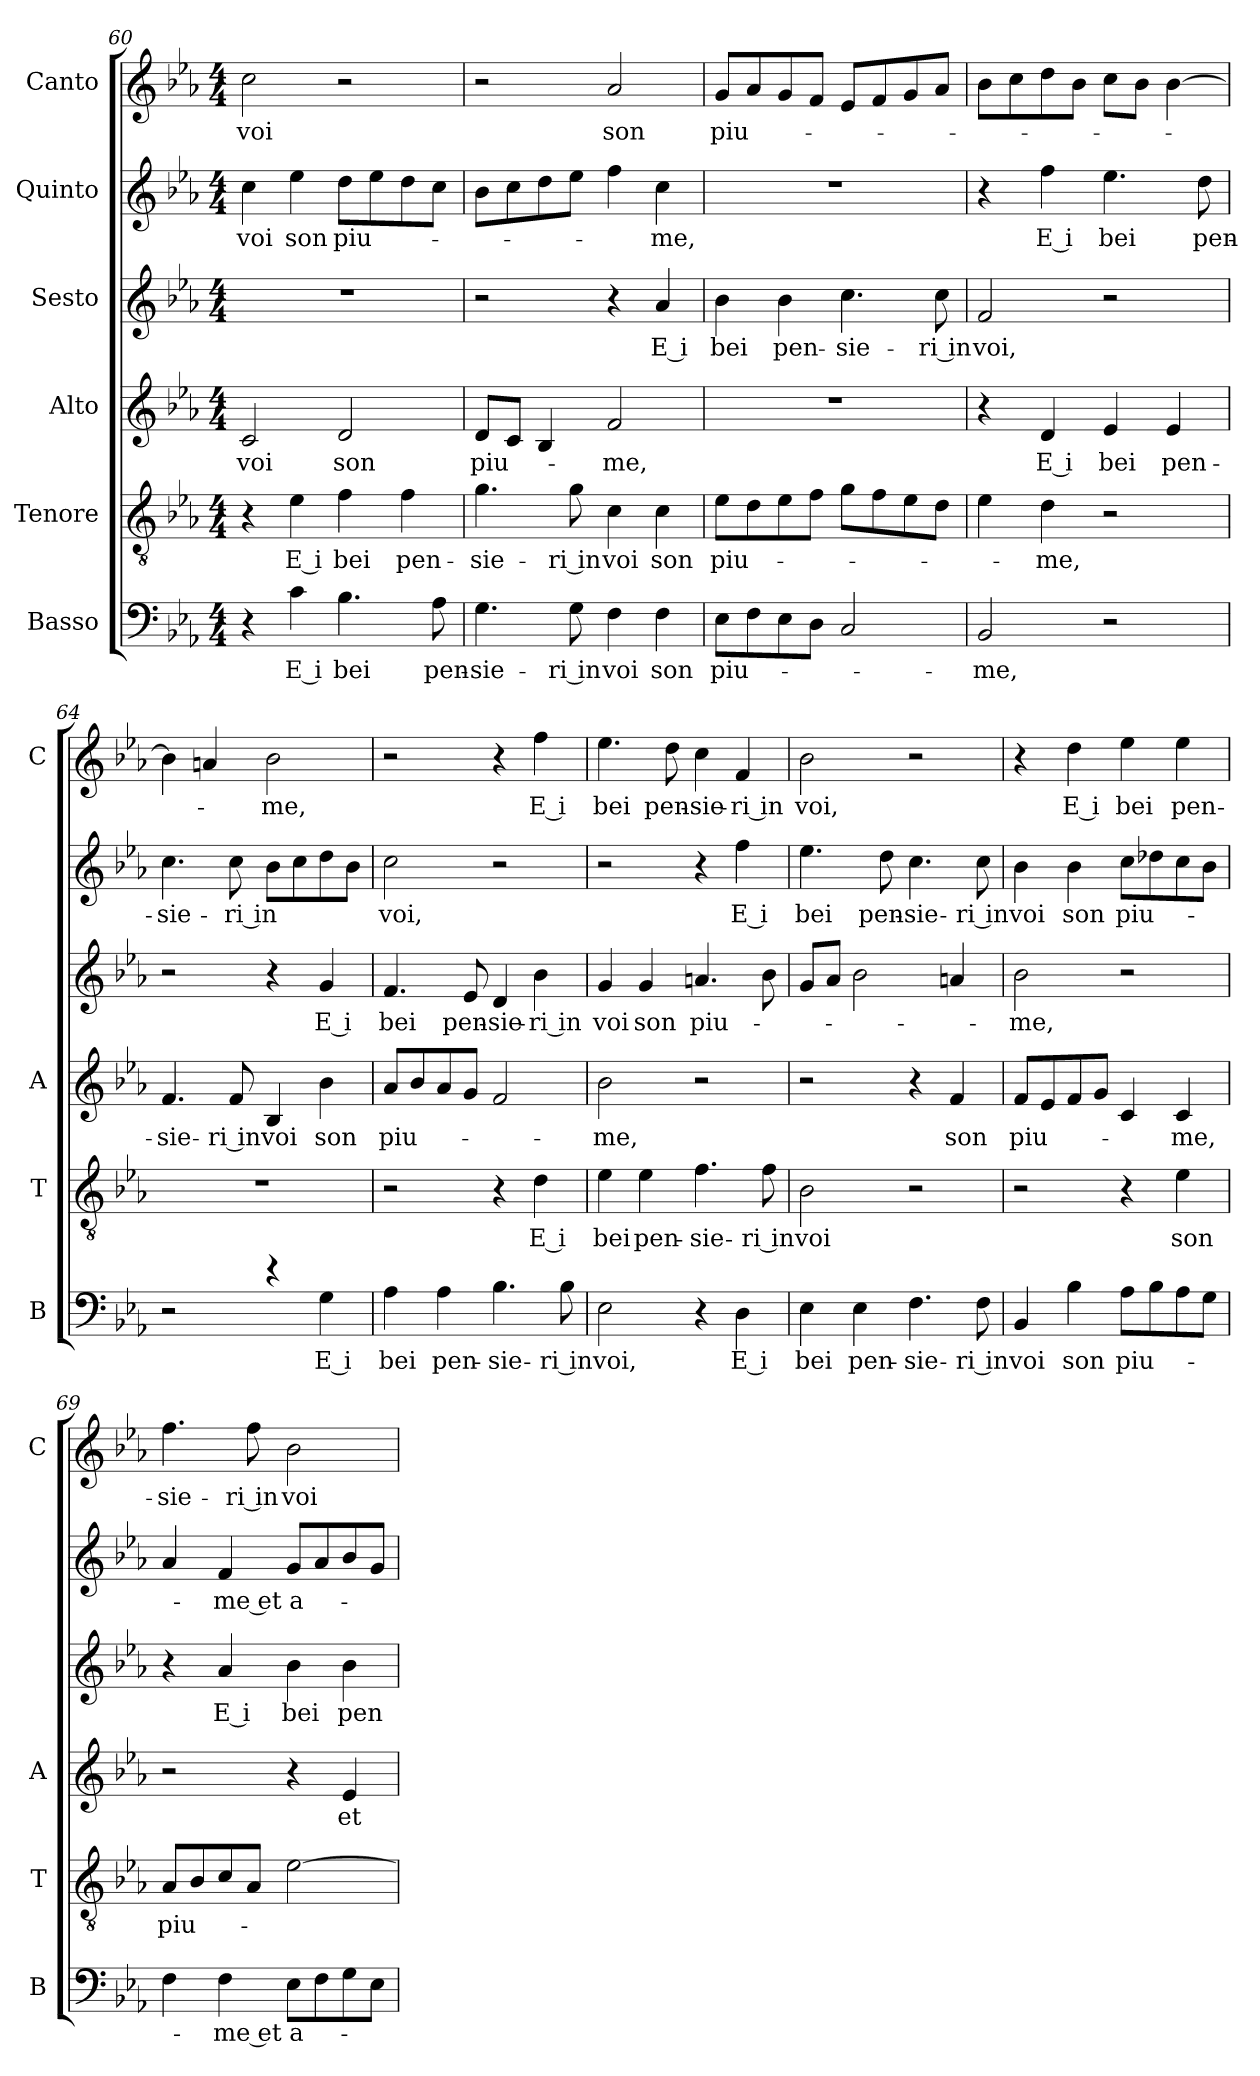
**kern	**text	**kern	**text	**kern	**text	**kern	**text	**kern	**text	**kern	**text
*part6	*part6	*part5	*part5	*part4	*part4	*part3	*part3	*part2	*part2	*part1	*part1
*staff6	*staff6	*staff5	*staff5	*staff4	*staff4	*staff3	*staff3	*staff2	*staff2	*staff1	*staff1
*I"Basso	*	*I"Tenore	*	*I"Alto	*	*I"Sesto	*	*I"Quinto	*	*I"Canto	*
*I'B	*	*I'T	*	*I'A	*	*	*	*	*	*I'C	*
*clefF4	*	*clefGv2	*	*clefG2	*	*clefG2	*	*clefG2	*	*clefG2	*
*k[b-e-a-]	*	*k[b-e-a-]	*	*k[b-e-a-]	*	*k[b-e-a-]	*	*k[b-e-a-]	*	*k[b-e-a-]	*
*E-:	*	*E-:	*	*E-:	*	*E-:	*	*E-:	*	*E-:	*
*M4/4	*	*M4/4	*	*M4/4	*	*M4/4	*	*M4/4	*	*M4/4	*
=60	=60	=60	=60	=60	=60	=60	=60	=60	=60	=60	=60
!	!	!	!	!	!LO:LY:b	!	!	!	!LO:LY:b	!	!LO:LY:b
4r	.	4r	.	2c/	voi	1r	.	4cc\	voi	2cc\	voi
!	!LO:LY:b	!	!LO:LY:b	!	!	!	!	!	!LO:LY:b	!	!
4c\	E i	4e-\	E i	.	.	.	.	4ee-\	son	.	.
!	!LO:LY:b	!	!LO:LY:b	!	!LO:LY:b	!	!	!	!LO:LY:b	!	!
4.B-\	bei	4f\	bei	2d/	son	.	.	8dd\L	piu-	2r	.
.	.	.	.	.	.	.	.	8ee-\	.	.	.
!	!	!	!LO:LY:b	!	!	!	!	!	!	!	!
.	.	4f\	pen-	.	.	.	.	8dd\	.	.	.
!	!LO:LY:b	!	!	!	!	!	!	!	!	!	!
8A-\	pen-	.	.	.	.	.	.	8cc\J	.	.	.
!!LO:PB:g=z
=61	=61	=61	=61	=61	=61	=61	=61	=61	=61	=61	=61
!	!LO:LY:b	!	!LO:LY:b	!	!LO:LY:b	!	!	!	!	!	!
4.G\	-sie-	4.g\	-sie-	8d/L	piu-	2r	.	8b-\L	.	2r	.
.	.	.	.	8c/J	.	.	.	8cc\	.	.	.
.	.	.	.	4B-/	.	.	.	8dd\	.	.	.
!	!LO:LY:b	!	!LO:LY:b	!	!	!	!	!	!	!	!
8G\	-ri in	8g\	-ri in	.	.	.	.	8ee-\J	.	.	.
!	!LO:LY:b	!	!LO:LY:b	!	!LO:LY:b	!	!	!	!	!	!LO:LY:b
4F\	voi	4c\	voi	2f/	-me,	4r	.	4ff\	.	2a-/	son
!	!LO:LY:b	!	!LO:LY:b	!	!	!	!LO:LY:b	!	!LO:LY:b	!	!
4F\	son	4c\	son	.	.	4a-/	E i	4cc\	-me,	.	.
=62	=62	=62	=62	=62	=62	=62	=62	=62	=62	=62	=62
!	!LO:LY:b	!	!LO:LY:b	!	!	!	!LO:LY:b	!	!	!	!LO:LY:b
8E-\L	piu-	8e-\L	piu-	1r	.	4b-\	bei	1r	.	8g/L	piu-
8F\	.	8d\	.	.	.	.	.	.	.	8a-/	.
!	!	!	!	!	!	!	!LO:LY:b	!	!	!	!
8E-\	.	8e-\	.	.	.	4b-\	pen-	.	.	8g/	.
8D\J	.	8f\J	.	.	.	.	.	.	.	8f/J	.
!	!	!	!	!	!	!	!LO:LY:b	!	!	!	!
2C/	.	8g\L	.	.	.	4.cc\	-sie-	.	.	8e-/L	.
.	.	8f\	.	.	.	.	.	.	.	8f/	.
.	.	8e-\	.	.	.	.	.	.	.	8g/	.
!	!	!	!	!	!	!	!LO:LY:b	!	!	!	!
.	.	8d\J	.	.	.	8cc\	-ri in	.	.	8a-/J	.
=63	=63	=63	=63	=63	=63	=63	=63	=63	=63	=63	=63
!	!LO:LY:b	!	!	!	!	!	!LO:LY:b	!	!	!	!
2BB-/	-me,	4e-\	.	4r	.	2f/	voi,	4r	.	8b-\L	.
.	.	.	.	.	.	.	.	.	.	8cc\	.
!	!	!	!LO:LY:b	!	!LO:LY:b	!	!	!	!LO:LY:b	!	!
.	.	4d\	-me,	4d/	E i	.	.	4ff\	E i	8dd\	.
.	.	.	.	.	.	.	.	.	.	8b-\J	.
!	!	!	!	!	!LO:LY:b	!	!	!	!LO:LY:b	!	!
2r	.	2r	.	4e-/	bei	2r	.	4.ee-\	bei	8cc\L	.
.	.	.	.	.	.	.	.	.	.	8b-\J	.
!	!	!	!	!	!LO:LY:b	!	!	!	!	!	!
.	.	.	.	4e-/	pen-	.	.	.	.	[4b-\	.
!	!	!	!	!	!	!	!	!	!LO:LY:b	!	!
.	.	.	.	.	.	.	.	8dd\	pen-	.	.
=64	=64	=64	=64	=64	=64	=64	=64	=64	=64	=64	=64
!	!	!	!	!	!LO:LY:b	!	!	!	!LO:LY:b	!	!
2r	.	1r	.	4.f/	-sie-	2r	.	4.cc\	-sie-	4b-\]	.
.	.	.	.	.	.	.	.	.	.	4an/	.
!	!	!	!	!	!LO:LY:b	!	!	!	!LO:LY:b	!	!
.	.	.	.	8f/	-ri in	.	.	8cc\	-ri in	.	.
!	!	!	!	!	!LO:LY:b	!	!	!	!	!	!LO:LY:b
4re	.	.	.	4B-/	voi	4r	.	8b-\L	.	2b-\	-me,
.	.	.	.	.	.	.	.	8cc\	.	.	.
!	!LO:LY:b	!	!	!	!LO:LY:b	!	!LO:LY:b	!	!	!	!
4G\	E i	.	.	4b-\	son	4g/	E i	8dd\	.	.	.
.	.	.	.	.	.	.	.	8b-\J	.	.	.
=65	=65	=65	=65	=65	=65	=65	=65	=65	=65	=65	=65
!	!LO:LY:b	!	!	!	!LO:LY:b	!	!LO:LY:b	!	!LO:LY:b	!	!
4A-\	bei	2r	.	8a-/L	piu-	4.f/	bei	2cc\	voi,	2r	.
.	.	.	.	8b-/	.	.	.	.	.	.	.
!	!LO:LY:b	!	!	!	!	!	!	!	!	!	!
4A-\	pen-	.	.	8a-/	.	.	.	.	.	.	.
!	!	!	!	!	!	!	!LO:LY:b	!	!	!	!
.	.	.	.	8g/J	.	8e-/	pen-	.	.	.	.
!	!LO:LY:b	!	!	!	!	!	!LO:LY:b	!	!	!	!
4.B-\	-sie-	4r	.	2f/	.	4d/	-sie-	2r	.	4r	.
!	!	!	!LO:LY:b	!	!	!	!LO:LY:b	!	!	!	!LO:LY:b
.	.	4d\	E i	.	.	4b-\	-ri in	.	.	4ff\	E i
!	!LO:LY:b	!	!	!	!	!	!	!	!	!	!
8B-\	-ri in	.	.	.	.	.	.	.	.	.	.
=66	=66	=66	=66	=66	=66	=66	=66	=66	=66	=66	=66
!	!LO:LY:b	!	!LO:LY:b	!	!LO:LY:b	!	!LO:LY:b	!	!	!	!LO:LY:b
2E-\	voi,	4e-\	bei	2b-\	-me,	4g/	voi	2r	.	4.ee-\	bei
!	!	!	!LO:LY:b	!	!	!	!LO:LY:b	!	!	!	!
.	.	4e-\	pen-	.	.	4g/	son	.	.	.	.
!	!	!	!	!	!	!	!	!	!	!	!LO:LY:b
.	.	.	.	.	.	.	.	.	.	8dd\	pen-
!	!	!	!LO:LY:b	!	!	!	!LO:LY:b	!	!	!	!LO:LY:b
4r	.	4.f\	-sie-	2r	.	4.an/	piu-	4r	.	4cc\	-sie-
!	!LO:LY:b	!	!	!	!	!	!	!	!LO:LY:b	!	!LO:LY:b
4D\	E i	.	.	.	.	.	.	4ff\	E i	4f/	-ri in
!	!	!	!LO:LY:b	!	!	!	!	!	!	!	!
.	.	8f\	-ri in	.	.	8b-\	.	.	.	.	.
=67	=67	=67	=67	=67	=67	=67	=67	=67	=67	=67	=67
!	!LO:LY:b	!	!LO:LY:b	!	!	!	!	!	!LO:LY:b	!	!LO:LY:b
4E-\	bei	2B-\	voi	2r	.	8g/L	.	4.ee-\	bei	2b-\	voi,
.	.	.	.	.	.	8a-/J	.	.	.	.	.
!	!LO:LY:b	!	!	!	!	!	!	!	!	!	!
4E-\	pen-	.	.	.	.	2b-\	.	.	.	.	.
!	!	!	!	!	!	!	!	!	!LO:LY:b	!	!
.	.	.	.	.	.	.	.	8dd\	pen-	.	.
!	!LO:LY:b	!	!	!	!	!	!	!	!LO:LY:b	!	!
4.F\	-sie-	2r	.	4r	.	.	.	4.cc\	-sie-	2r	.
!	!	!	!	!	!LO:LY:b	!	!	!	!	!	!
.	.	.	.	4f/	son	4an/	.	.	.	.	.
!	!LO:LY:b	!	!	!	!	!	!	!	!LO:LY:b	!	!
8F\	-ri in	.	.	.	.	.	.	8cc\	-ri in	.	.
!!LO:LB:g=z
=68	=68	=68	=68	=68	=68	=68	=68	=68	=68	=68	=68
!	!LO:LY:b	!	!	!	!LO:LY:b	!	!LO:LY:b	!	!LO:LY:b	!	!
4BB-/	voi	2r	.	8f/L	piu-	2b-\	-me,	4b-\	voi	4r	.
.	.	.	.	8e-/	.	.	.	.	.	.	.
!	!LO:LY:b	!	!	!	!	!	!	!	!LO:LY:b	!	!LO:LY:b
4B-\	son	.	.	8f/	.	.	.	4b-\	son	4dd\	E i
.	.	.	.	8g/J	.	.	.	.	.	.	.
!	!LO:LY:b	!	!	!	!	!	!	!	!LO:LY:b	!	!LO:LY:b
8A-\L	piu-	4r	.	4c/	.	2r	.	8cc\L	piu-	4ee-\	bei
8B-\	.	.	.	.	.	.	.	8dd-X\	.	.	.
!	!	!	!LO:LY:b	!	!LO:LY:b	!	!	!	!	!	!LO:LY:b
8A-\	.	4e-\	son	4c/	-me,	.	.	8cc\	.	4ee-\	pen-
8G\J	.	.	.	.	.	.	.	8b-\J	.	.	.
=69	=69	=69	=69	=69	=69	=69	=69	=69	=69	=69	=69
!	!	!	!LO:LY:b	!	!	!	!	!	!	!	!LO:LY:b
4F\	.	8A-/L	piu-	2r	.	4r	.	4a-/	.	4.ff\	-sie-
.	.	8B-/	.	.	.	.	.	.	.	.	.
!	!LO:LY:b	!	!	!	!	!	!LO:LY:b	!	!LO:LY:b	!	!
4F\	-me et	8c/	.	.	.	4a-/	E i	4f/	-me et	.	.
!	!	!	!	!	!	!	!	!	!	!	!LO:LY:b
.	.	8A-/J	.	.	.	.	.	.	.	8ff\	-ri in
!	!LO:LY:b	!	!	!	!	!	!LO:LY:b	!	!LO:LY:b	!	!LO:LY:b
8E-\L	a-	[2e-\	.	4r	.	4b-\	bei	8g/L	a-	2b-\	voi
8F\	.	.	.	.	.	.	.	8a-/	.	.	.
!	!	!	!	!	!LO:LY:b	!	!LO:LY:b	!	!	!	!
8G\	.	.	.	4e-/	et	4b-\	pen-	8b-/	.	.	.
8E-\J	.	.	.	.	.	.	.	8g/J	.	.	.
=	=	=	=	=	=	=	=	=	=	=	=
*-	*-	*-	*-	*-	*-	*-	*-	*-	*-	*-	*-
